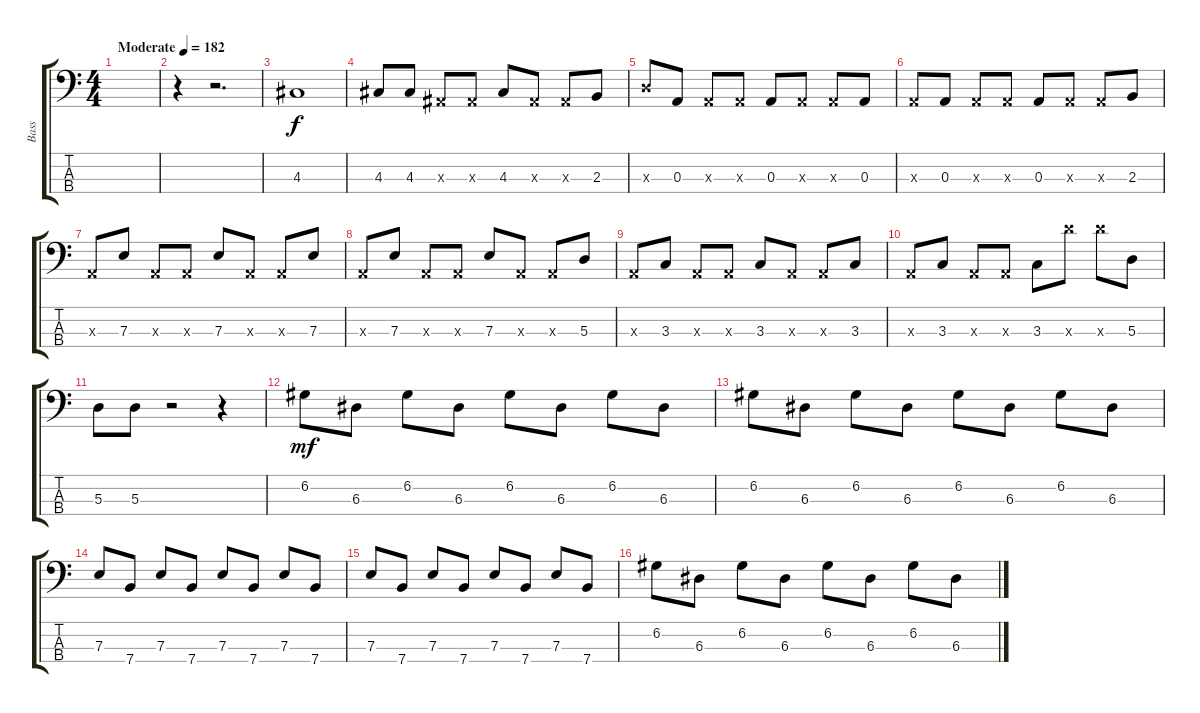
\track ("Bass" "Bass") {instrument electricbassfinger}
\staff {score tabs}
\tuning (G2 D2 A1 E1) {hide}
\ts (4 4)
\tempo (182 "Moderate")
\clef f4
\ks c
|
r.4 r.2{d} |
4.3.1 |
4.3.8 4.3.8 1.3{x}.8 1.3{x}.8 4.3.8 1.3{x}.8 1.3{x}.8 2.3.8 |
5.3{x}.8 0.3.8 0.3{x}.8 0.3{x}.8 0.3.8 0.3{x}.8 0.3{x}.8 0.3.8 |
0.3{x}.8 0.3.8 0.3{x}.8 0.3{x}.8 0.3.8 0.3{x}.8 0.3{x}.8 2.3.8 |
0.3{x}.8 7.3.8 0.3{x}.8 0.3{x}.8 7.3.8 0.3{x}.8 0.3{x}.8 7.3.8 |
0.3{x}.8 7.3.8 0.3{x}.8 0.3{x}.8 7.3.8 0.3{x}.8 0.3{x}.8 5.3.8 |
0.3{x}.8 3.3.8 0.3{x}.8 0.3{x}.8 3.3.8 0.3{x}.8 0.3{x}.8 3.3.8 |
0.3{x}.8 3.3.8 0.3{x}.8 0.3{x}.8 3.3.8 17.3{x}.8 17.3{x}.8 5.3.8 |
5.3.8 5.3.8 r.2 r.4 |
6.2.8{dy mf} 6.3.8 6.2.8 6.3.8 6.2.8 6.3.8 6.2.8 6.3.8 |
6.2.8 6.3.8 6.2.8 6.3.8 6.2.8 6.3.8 6.2.8 6.3.8 |
7.3.8 7.4.8 7.3.8 7.4.8 7.3.8 7.4.8 7.3.8 7.4.8 |
7.3.8 7.4.8 7.3.8 7.4.8 7.3.8 7.4.8 7.3.8 7.4.8 |
6.2.8 6.3.8 6.2.8 6.3.8 6.2.8 6.3.8 6.2.8 6.3.8
